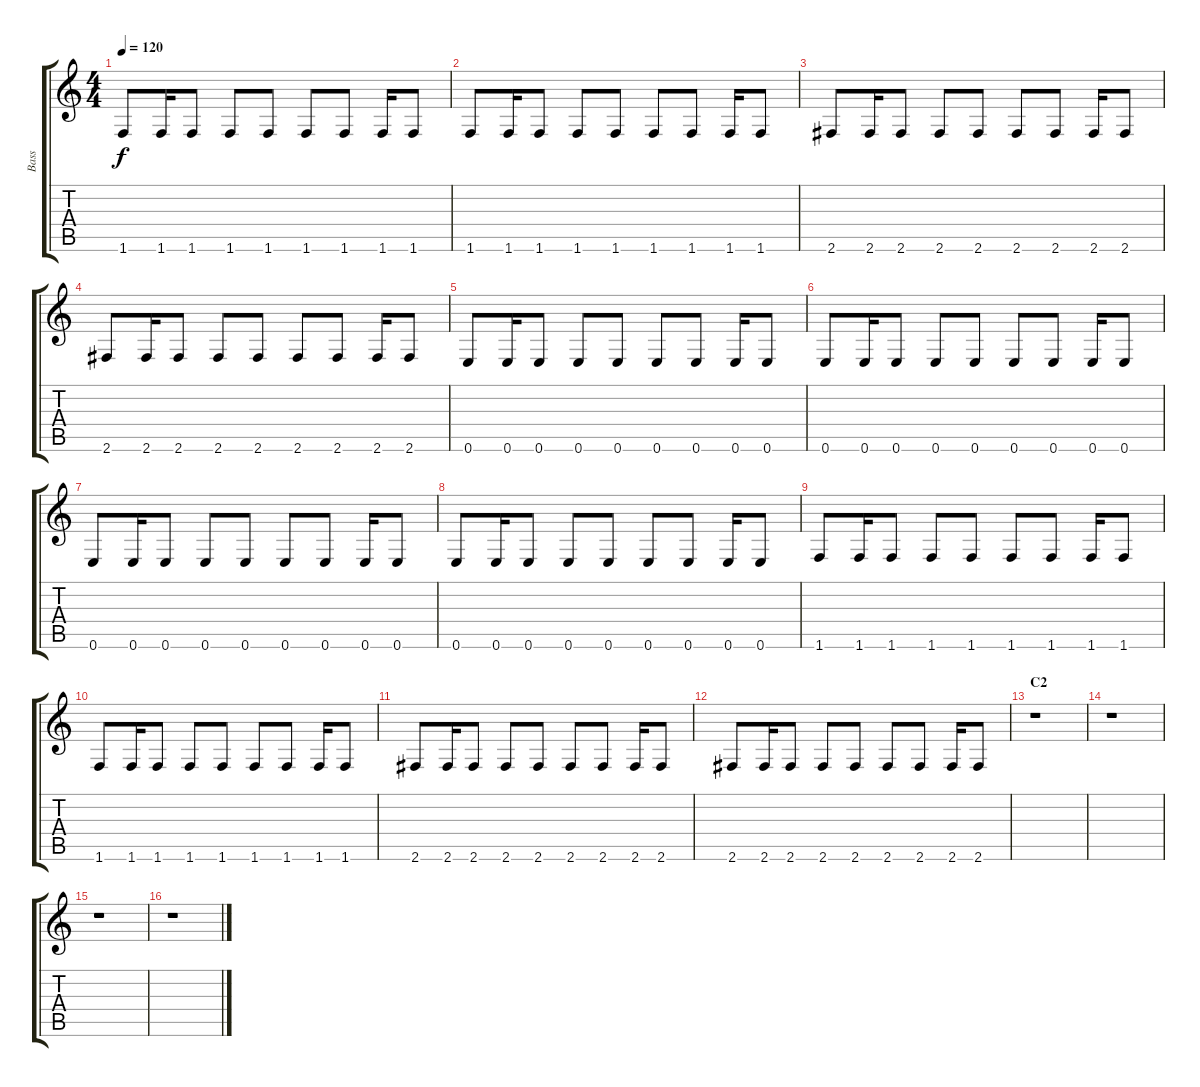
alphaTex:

\track ("Bass" "Bass") {instrument fretlessbass}
\staff {score tabs}
\tuning (E4 B3 G3 D3 A2 E2) {hide}
\ts (4 4)
\tempo 120
\clef g2
\ks c
1.6.8{dy f} 1.6.16 1.6.8 1.6.8 1.6.8 1.6.8 1.6.8 1.6.16 1.6.8 |
1.6.8 1.6.16 1.6.8 1.6.8 1.6.8 1.6.8 1.6.8 1.6.16 1.6.8 |
2.6.8 2.6.16 2.6.8 2.6.8 2.6.8 2.6.8 2.6.8 2.6.16 2.6.8 |
2.6.8 2.6.16 2.6.8 2.6.8 2.6.8 2.6.8 2.6.8 2.6.16 2.6.8 |
0.6.8 0.6.16 0.6.8 0.6.8 0.6.8 0.6.8 0.6.8 0.6.16 0.6.8 |
0.6.8 0.6.16 0.6.8 0.6.8 0.6.8 0.6.8 0.6.8 0.6.16 0.6.8 |
0.6.8 0.6.16 0.6.8 0.6.8 0.6.8 0.6.8 0.6.8 0.6.16 0.6.8 |
0.6.8 0.6.16 0.6.8 0.6.8 0.6.8 0.6.8 0.6.8 0.6.16 0.6.8 |
1.6.8 1.6.16 1.6.8 1.6.8 1.6.8 1.6.8 1.6.8 1.6.16 1.6.8 |
1.6.8 1.6.16 1.6.8 1.6.8 1.6.8 1.6.8 1.6.8 1.6.16 1.6.8 |
2.6.8 2.6.16 2.6.8 2.6.8 2.6.8 2.6.8 2.6.8 2.6.16 2.6.8 |
2.6.8 2.6.16 2.6.8 2.6.8 2.6.8 2.6.8 2.6.8 2.6.16 2.6.8 |
\section ("" "C2")
r.1 |
r.1 |
r.1 |
r.1
